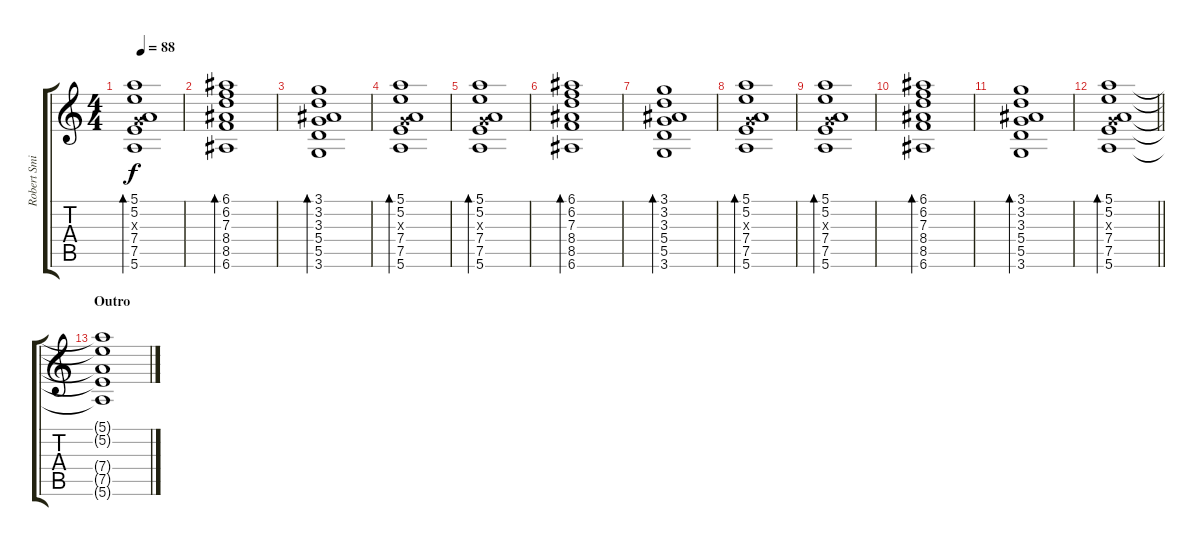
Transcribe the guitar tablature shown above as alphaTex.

\track ("Robert Smith" "Robert Smi") {instrument electricguitarclean}
\staff {score tabs}
\tuning (E4 B3 G3 D3 A2 E2) {hide}
\ts (4 4)
\tempo 88
\clef g2
\ks c
(5.1 5.2 0.3{x} 7.4 7.5 5.6).1{bd 240 dy f} |
(6.1 6.2 7.3 8.4 8.5 6.6).1{bd 240} |
(3.1 3.2 3.3 5.4 5.5 3.6).1{bd 240} |
(5.1 5.2 0.3{x} 7.4 7.5 5.6).1{bd 240} |
(5.1 5.2 0.3{x} 7.4 7.5 5.6).1{bd 240} |
(6.1 6.2 7.3 8.4 8.5 6.6).1{bd 240} |
(3.1 3.2 3.3 5.4 5.5 3.6).1{bd 240} |
(5.1 5.2 0.3{x} 7.4 7.5 5.6).1{bd 240} |
(5.1 5.2 0.3{x} 7.4 7.5 5.6).1{bd 240} |
(6.1 6.2 7.3 8.4 8.5 6.6).1{bd 240} |
(3.1 3.2 3.3 5.4 5.5 3.6).1{bd 240} |
\barLineRight lightlight
(5.1 5.2 0.3{x} 7.4 7.5 5.6).1{bd 240} |
\section ("" "Outro")
(5.1{t} 5.2{t} 7.4{t} 7.5{t} 5.6{t}).1
